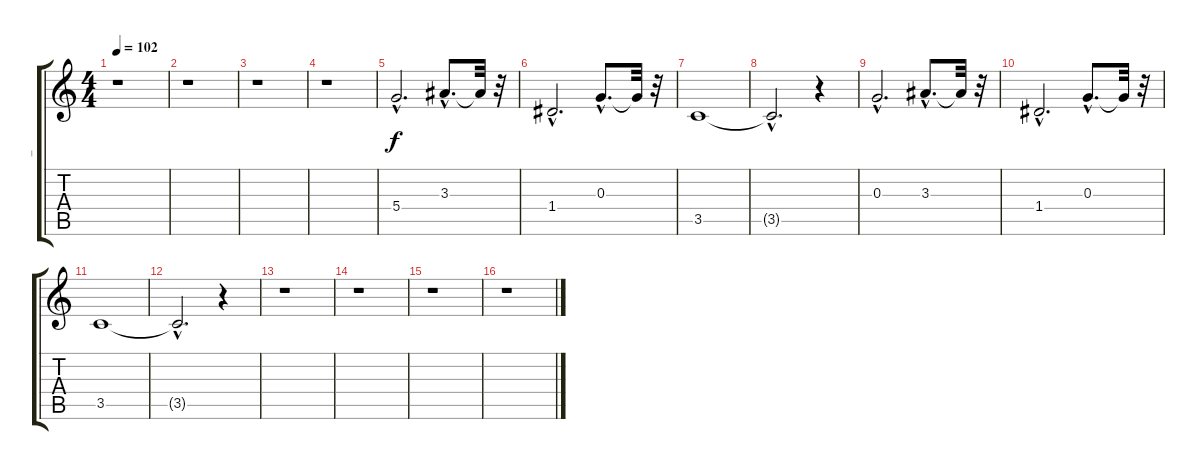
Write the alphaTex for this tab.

\track ("_" "_") {instrument acousticguitarnylon}
\staff {score tabs}
\tuning (E4 B3 G3 D3 A2 E2) {hide}
\ts (4 4)
\tempo 102
\clef g2
\ks c
r.1{dy f instrument acousticguitarnylon} |
r.1 |
r.1 |
r.1 |
5.4{hac}.2{d} 3.3{hac}.8{d} 3.3{t}.32 r.32 |
1.4{hac}.2{d} 0.3{hac}.8{d} 0.3{t}.32 r.32 |
3.5.1 |
3.5{hac t}.2{d} r.4 |
0.3{hac}.2{d} 3.3{hac}.8{d} 3.3{t}.32 r.32 |
1.4{hac}.2{d} 0.3{hac}.8{d} 0.3{t}.32 r.32 |
3.5.1 |
3.5{hac t}.2{d} r.4 |
r.1 |
r.1 |
r.1 |
r.1
